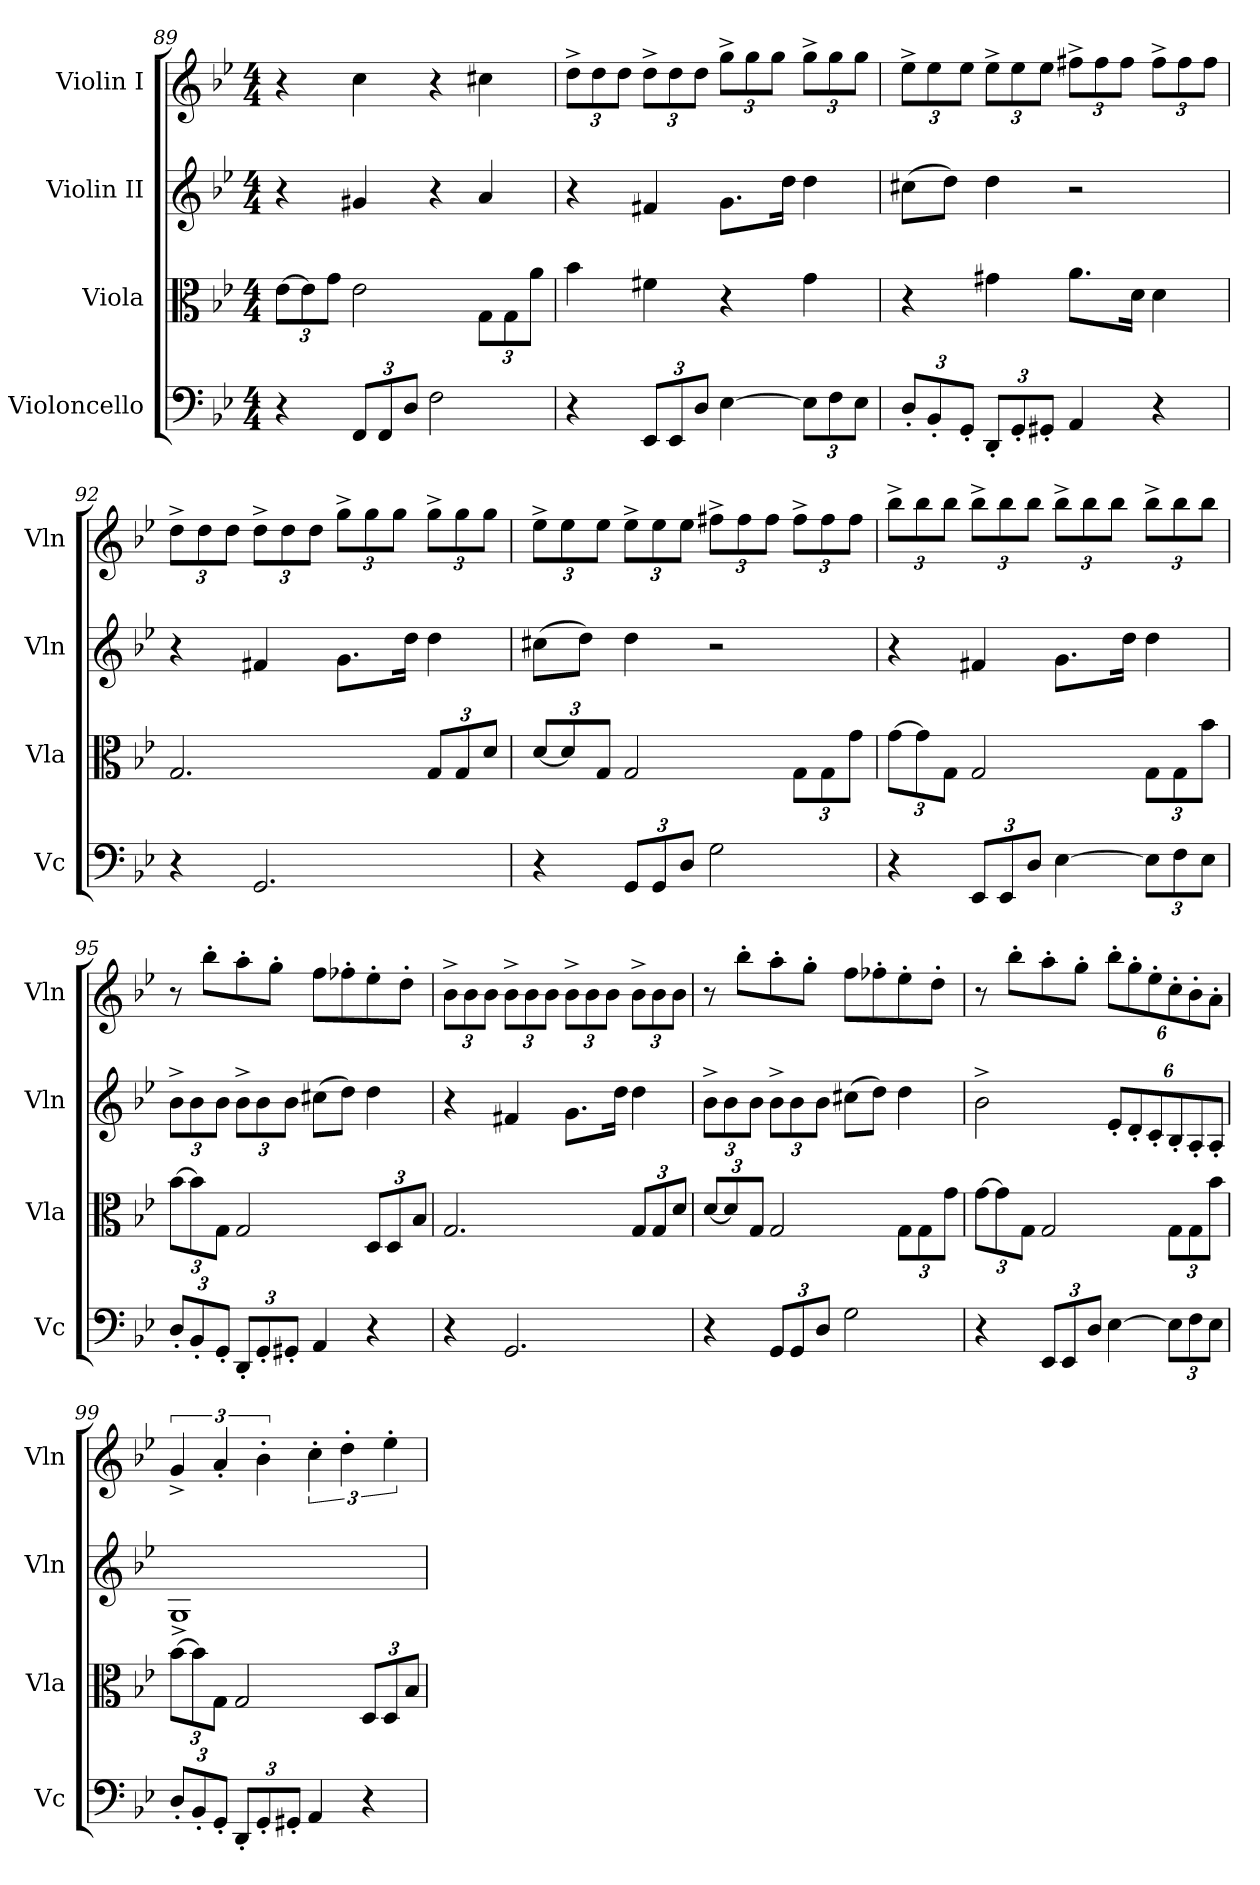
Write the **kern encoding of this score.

**kern	**kern	**kern	**kern
*part4	*part3	*part2	*part1
*staff4	*staff3	*staff2	*staff1
*I"Violoncello	*I"Viola	*I"Violin II	*I"Violin I
*I'Vc	*I'Vla	*I'Vln	*I'Vln
*clefF4	*clefC3	*clefG2	*clefG2
*k[b-e-]	*k[b-e-]	*k[b-e-]	*k[b-e-]
*M4/4	*M4/4	*M4/4	*M4/4
*	*Xbrackettup	*	*
=89	=89	=89	=89
4r	[12e-\L	4r	4r
.	12e-\]	.	.
.	12g\J	.	.
*Xbrackettup	*	*	*
12FF/L	2e-\	4g#X/	4cc\
12FF/	.	.	.
12D/J	.	.	.
2F\	.	4r	4r
.	12G\L	4a/	4cc#X\
.	12G\	.	.
.	12a\J	.	.
=90	=90	=90	=90
*	*	*	*Xbrackettup
4r	4b-\	4r	12dd^\L
.	.	.	12dd\
.	.	.	12dd\J
12EE-/L	4f#X\	4f#X/	12dd^\L
12EE-/	.	.	12dd\
12D/J	.	.	12dd\J
[4E-\	4r	8.g\L	12gg^\L
.	.	.	12gg\
.	.	.	12gg\J
.	.	16dd\Jk	.
12E-\L]	4g\	4dd\	12gg^\L
12F\	.	.	12gg\
12E-\J	.	.	12gg\J
=91	=91	=91	=91
12D'/L	4r	(>8cc#X\L	12ee-^\L
12BB-'/	.	.	12ee-\
.	.	8dd\J)	.
12GG'/J	.	.	12ee-\J
12DD'/L	4g#X\	4dd\	12ee-^\L
12GG'/	.	.	12ee-\
12GG#X'/J	.	.	12ee-\J
4AA/	8.a\L	2r	12ff#X^\L
.	.	.	12ff#\
.	.	.	12ff#\J
.	16d\Jk	.	.
4r	4d\	.	12ff#^\L
.	.	.	12ff#\
.	.	.	12ff#\J
=92	=92	=92	=92
4r	2.G/	4r	12dd^\L
.	.	.	12dd\
.	.	.	12dd\J
2.GG/	.	4f#X/	12dd^\L
.	.	.	12dd\
.	.	.	12dd\J
.	.	8.g\L	12gg^\L
.	.	.	12gg\
.	.	.	12gg\J
.	.	16dd\Jk	.
.	12G/L	4dd\	12gg^\L
.	12G/	.	12gg\
.	12d/J	.	12gg\J
=93	=93	=93	=93
4r	[12d/L	(>8cc#X\L	12ee-^\L
.	12d/]	.	12ee-\
.	.	8dd\J)	.
.	12G/J	.	12ee-\J
12GG/L	2G/	4dd\	12ee-^\L
12GG/	.	.	12ee-\
12D/J	.	.	12ee-\J
2G\	.	2r	12ff#X^\L
.	.	.	12ff#\
.	.	.	12ff#\J
.	12G\L	.	12ff#^\L
.	12G\	.	12ff#\
.	12g\J	.	12ff#\J
=94	=94	=94	=94
4r	[12g\L	4r	12bb-^\L
.	12g\]	.	12bb-\
.	12G\J	.	12bb-\J
12EE-/L	2G/	4f#X/	12bb-^\L
12EE-/	.	.	12bb-\
12D/J	.	.	12bb-\J
[4E-\	.	8.g\L	12bb-^\L
.	.	.	12bb-\
.	.	.	12bb-\J
.	.	16dd\Jk	.
12E-\L]	12G\L	4dd\	12bb-^\L
12F\	12G\	.	12bb-\
12E-\J	12b-\J	.	12bb-\J
=95	=95	=95	=95
*	*	*Xbrackettup	*
12D'/L	[12b-\L	12b-^\L	8r
12BB-'/	12b-\]	12b-\	.
.	.	.	8bb-'\L
12GG'/J	12G\J	12b-\J	.
12DD'/L	2G/	12b-^\L	8aa'\
12GG'/	.	12b-\	.
.	.	.	8gg'\J
12GG#X'/J	.	12b-\J	.
4AA/	.	(>8cc#X\L	8ff\L
.	.	8dd\J)	8ff-X'\
4r	12D/L	4dd\	8ee-'\
.	12D/	.	.
.	.	.	8dd'\J
.	12B-/J	.	.
=96	=96	=96	=96
4r	2.G/	4r	12b-^\L
.	.	.	12b-\
.	.	.	12b-\J
2.GG/	.	4f#X/	12b-^\L
.	.	.	12b-\
.	.	.	12b-\J
.	.	8.g\L	12b-^\L
.	.	.	12b-\
.	.	.	12b-\J
.	.	16dd\Jk	.
.	12G/L	4dd\	12b-^\L
.	12G/	.	12b-\
.	12d/J	.	12b-\J
=97	=97	=97	=97
4r	[12d/L	12b-^\L	8r
.	12d/]	12b-\	.
.	.	.	8bb-'\L
.	12G/J	12b-\J	.
12GG/L	2G/	12b-^\L	8aa'\
12GG/	.	12b-\	.
.	.	.	8gg'\J
12D/J	.	12b-\J	.
2G\	.	(>8cc#X\L	8ff\L
.	.	8dd\J)	8ff-X'\
.	12G\L	4dd\	8ee-'\
.	12G\	.	.
.	.	.	8dd'\J
.	12g\J	.	.
=98	=98	=98	=98
4r	[12g\L	2b-^\	8r
.	12g\]	.	.
.	.	.	8bb-'\L
.	12G\J	.	.
12EE-/L	2G/	.	8aa'\
12EE-/	.	.	.
.	.	.	8gg'\J
12D/J	.	.	.
[4E-\	.	12e-'/L	12bb-'\L
.	.	12d'/	12gg'\
.	.	12c'/	12ee-'\
12E-\L]	12G\L	12B-'/	12cc'\
12F\	12G\	12A'/	12b-'\
12E-\J	12b-\J	12A'/J	12a'\J
=99	=99	=99	=99
*	*	*	*brackettup
12D'/L	[12b-\L	1G^	6g^/
12BB-'/	12b-\]	.	.
12GG'/J	12G\J	.	6a'/
12DD'/L	2G/	.	.
12GG'/	.	.	6b-'\
12GG#X'/J	.	.	.
4AA/	.	.	6cc'\
.	.	.	6dd'\
4r	12D/L	.	.
.	12D/	.	6ee-'\
.	12B-/J	.	.
=	=	=	=
*-	*-	*-	*-
